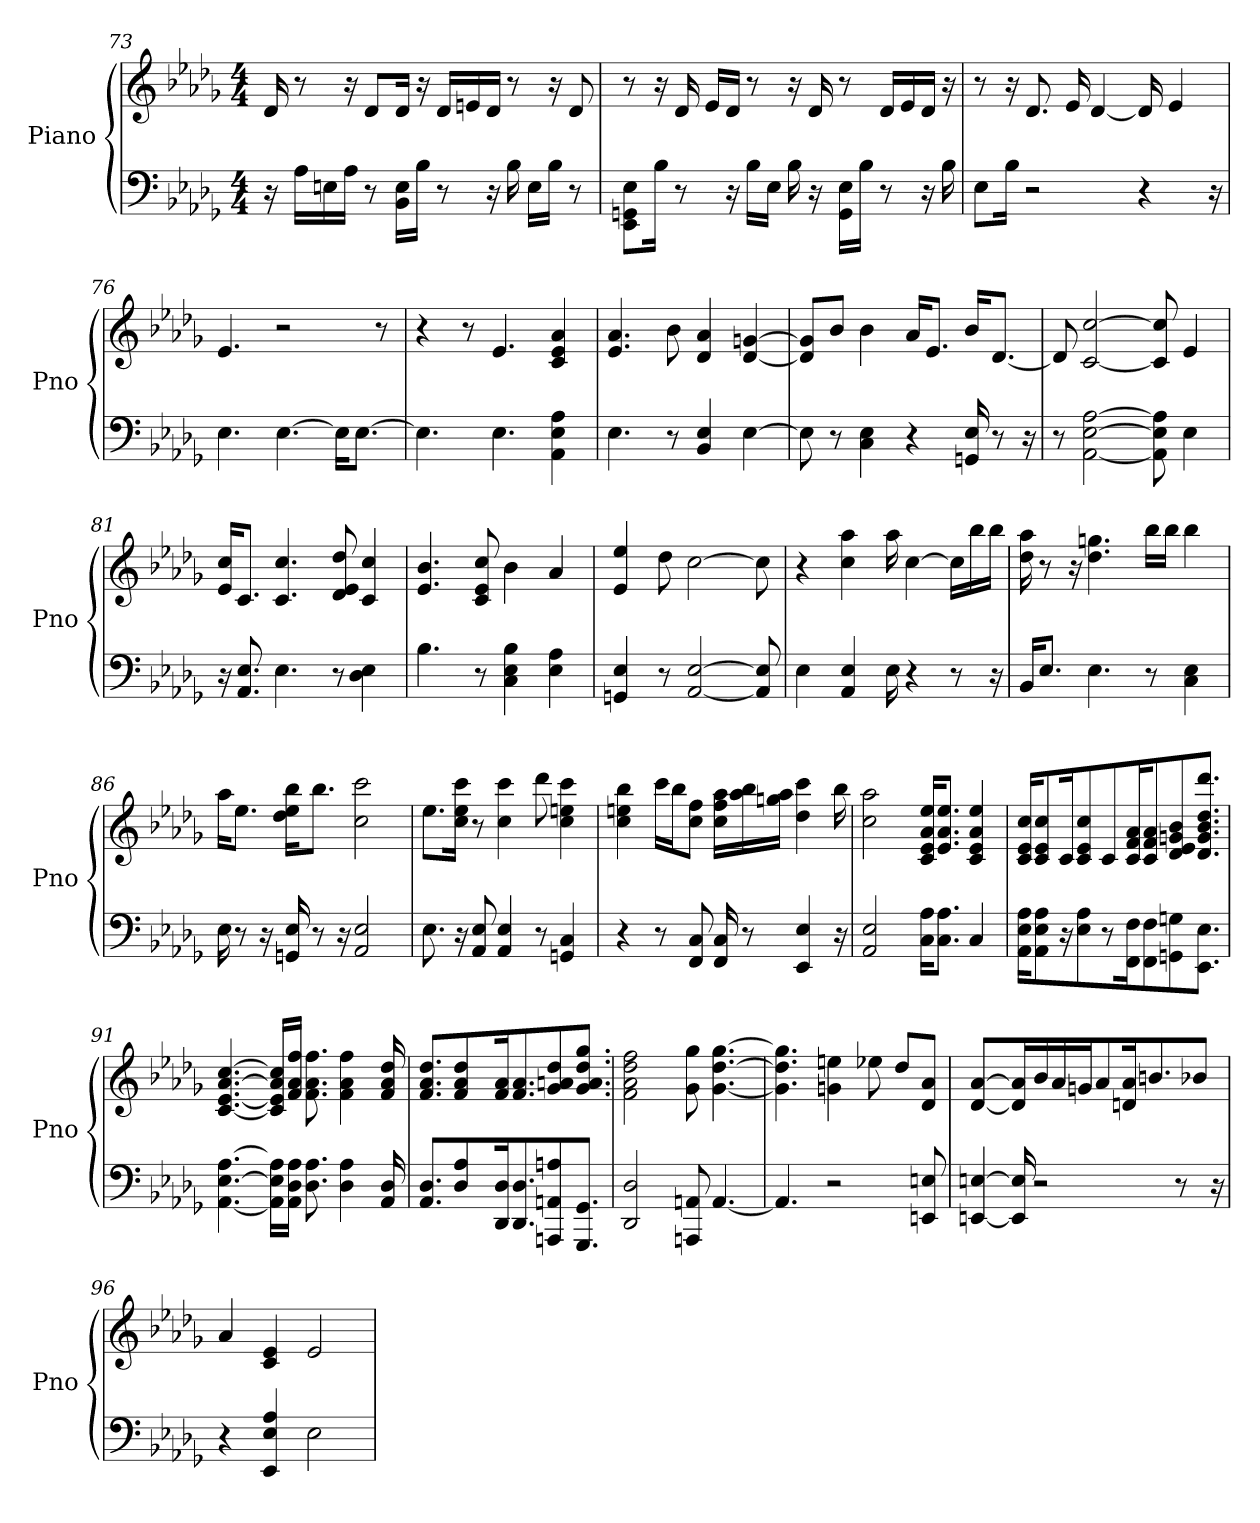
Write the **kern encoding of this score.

**kern	**kern
*part1	*part1
*staff2	*staff1
*I"Piano	*
*I'Pno	*
*clefF4	*clefG2
*k[b-e-a-d-g-]	*k[b-e-a-d-g-]
*D-:	*D-:
*M4/4	*M4/4
=73	=73
16r	16d-
16A-\LL	8r
16E\	.
16A-\JJ	16r
8r	8d-/L
16BB-\ 16E\LL	16d-/Jk
16B-\JJ	16r
8r	16d-/LL
.	16e/
16r	16d-/JJ
16B-	8r
16E\LL	.
16B-\JJ	16r
8r	8d-
=74	=74
8E-\ 8EE-\ 8GG\L	8r
16B-\Jk	16r
8r	16d-
.	16e-/LL
16r	16d-/JJ
16B-\LL	8r
16E-\JJ	.
16B-	16r
16r	16d-
16GG\ 16E-\LL	8r
16B-\JJ	.
8r	16d-/LL
.	16e-/
16r	16d-/JJ
16B-	16r
=75	=75
8E-\L	8r
16B-\Jk	16r
2r	8.d-
.	16e-
.	[4d-
4r	16d-]
.	4e-
16r	.
=76	=76
4.E-	4.e-
[4.E-	2r
16E-\KL]	.
[8.E-\J	.
.	8r
=77	=77
4.E-]	4r
.	8r
4.E-	4.e-
4E- 4A- 4AA-	4a- 4c 4e-
=78	=78
4.E-	4.a- 4.e-
8r	8b-
4E- 4BB-	4a- 4d-
[4E-	[4d- [4g
=79	=79
8E-]	8d-]/ 8g]/L
8r	8b-/J
4E- 4C	4b-
4r	16a-/KL
.	8.e-/J
16E- 16GG	16b-/KL
8r	[8.d-/J
16r	.
=80	=80
8r	8d-]
[2E- [2A- [2AA-	[2cc [2c
8E-] 8A-] 8AA-]	8cc] 8c]
4E-	4e-
=81	=81
16r	16e-/ 16cc/KL
8.AA- 8.E-	8.c/J
4.E-	4.cc 4.c
8r	8e- 8dd- 8d-
4D- 4E-	4cc 4c
=82	=82
4.B-	4.b- 4.e-
8r	8cc 8e- 8c
4E- 4B- 4C	4b-
4A- 4E-	4a-
=83	=83
4GG 4E-	4ee- 4e-
8r	8dd-
[2AA- [2E-	[2cc
8AA-] 8E-]	8cc]
=84	=84
4E-	4r
4E- 4AA-	4aa- 4cc
16E-	16aa-
4r	[4cc
8r	16cc\LL]
.	16bb-\
16r	16bb-\JJ
=85	=85
16BB-/KL	16aa- 16dd-
8.E-/J	8r
.	16r
4.E-	4.gg 4.dd-
8r	16bb-\LL
.	16bb-\JJ
4C 4E-	4bb-
=86	=86
16E-	16aa-\KL
8r	8.ee-\J
16r	.
16E- 16GG	16bb-\ 16ee-\ 16dd-\KL
8r	8.bb-\J
16r	.
2E- 2AA-	2ccc 2cc
=87	=87
8.E-	8.ee-\L
16r	16cc\ 16ee-\ 16ccc\Jk
8E- 8AA-	8r
4E- 4AA-	4cc 4ccc
8r	8ddd-
4C 4GG	4cc 4ee 4ccc
=88	=88
4r	4bb- 4cc 4ee
8r	16ccc\LL
.	16bb-\J
8FF 8C	8ff\ 8cc\J
16FF 16C	16aa-\ 16ff\ 16cc\LL
8r	16bb-\ 16aa-\
.	16gg\ 16aa-\JJ
4EE- 4E-	4ccc 4dd-
16r	16bb-
=89	=89
2AA- 2E-	2aa- 2cc
16A-\ 16C\KL	16c/ 16a-/ 16ee-/ 16e-/KL
8.A-\ 8.C\J	8.ee-/ 8.a-/ 8.e-/J
4C	4c 4a- 4ee- 4e-
=90	=90
16AA-/ 16E-/ 16A-/KL	16cc/ 16c/ 16e-/KL
8A-/ 8E-/ 8AA-/J	8cc/ 8c/ 8e-/
16r	16c/Jk
8E- 8A-	8cc/ 8c/ 8e-/L
8r	8c/J
16F\ 16FF\KL	16a-/ 16f/ 16c/KL
8FF\ 8F\	8a-/ 8f/ 8c/
8GG\ 8G\J	8e-/ 8b-/ 8g/ 8d-/J
8.E- 8.EE-J	8.ddd- 8.b- 8.g 8.dd- 8.d-J
=91	=91
[4.A- [4.AA- [4.E-	[4.cc [4.a- [4.c [4.e-
16A-]\ 16AA-]\ 16E-]\LL	16cc]/ 16a-]/ 16c]/ 16e-]/LL
16D-\ 16A-\ 16AA-\JJ	16ff/ 16a-/ 16f/JJ
8.D- 8.A-	8.a- 8.ff 8.f
4D- 4A-	4a- 4f 4ff
16D- 16AA-	16a- 16f 16dd-
=92	=92
8.D- 8.AA-	8.f 8.a- 8.dd-
4D- 4A-	4dd- 4f 4a-
16DD- 16D-	16f 16a-
8.DD-/ 8.D-/L	8.a-/ 8.f/L
8AAA/ 8AA/ 8A/J	8dd-/ 8g-/ 8a/J
8.GG- 8.GGG-J	8.gg- 8.dd- 8.a 8.g-J
=93	=93
2DD- 2D-	2f 2dd- 2ff 2a-
8AAA 8AA	8gg- 8g-
[4.AA	[4.g- [4.gg- [4.dd-
=94	=94
4.AA]	4.g-] 4.gg-] 4.dd-]
2r	4ee 4g
.	8ee-
.	8dd-/L
8E 8EE	8a-/ 8d-/J
=95	=95
[4E [4EE	[4a- [4d-
16E] 16EE]	16a-]/ 16d-]/LL
2r	16b-/J
.	16a-/L
.	16g/JJ
.	8a-/L
.	16a-/ 16d/K
.	8.b/J
8r	.
.	8b-J
16r	.
=96	=96
4r	4a-
4E- 4EE- 4A-	4e- 4c
2E-	2e-
=	=
*-	*-
